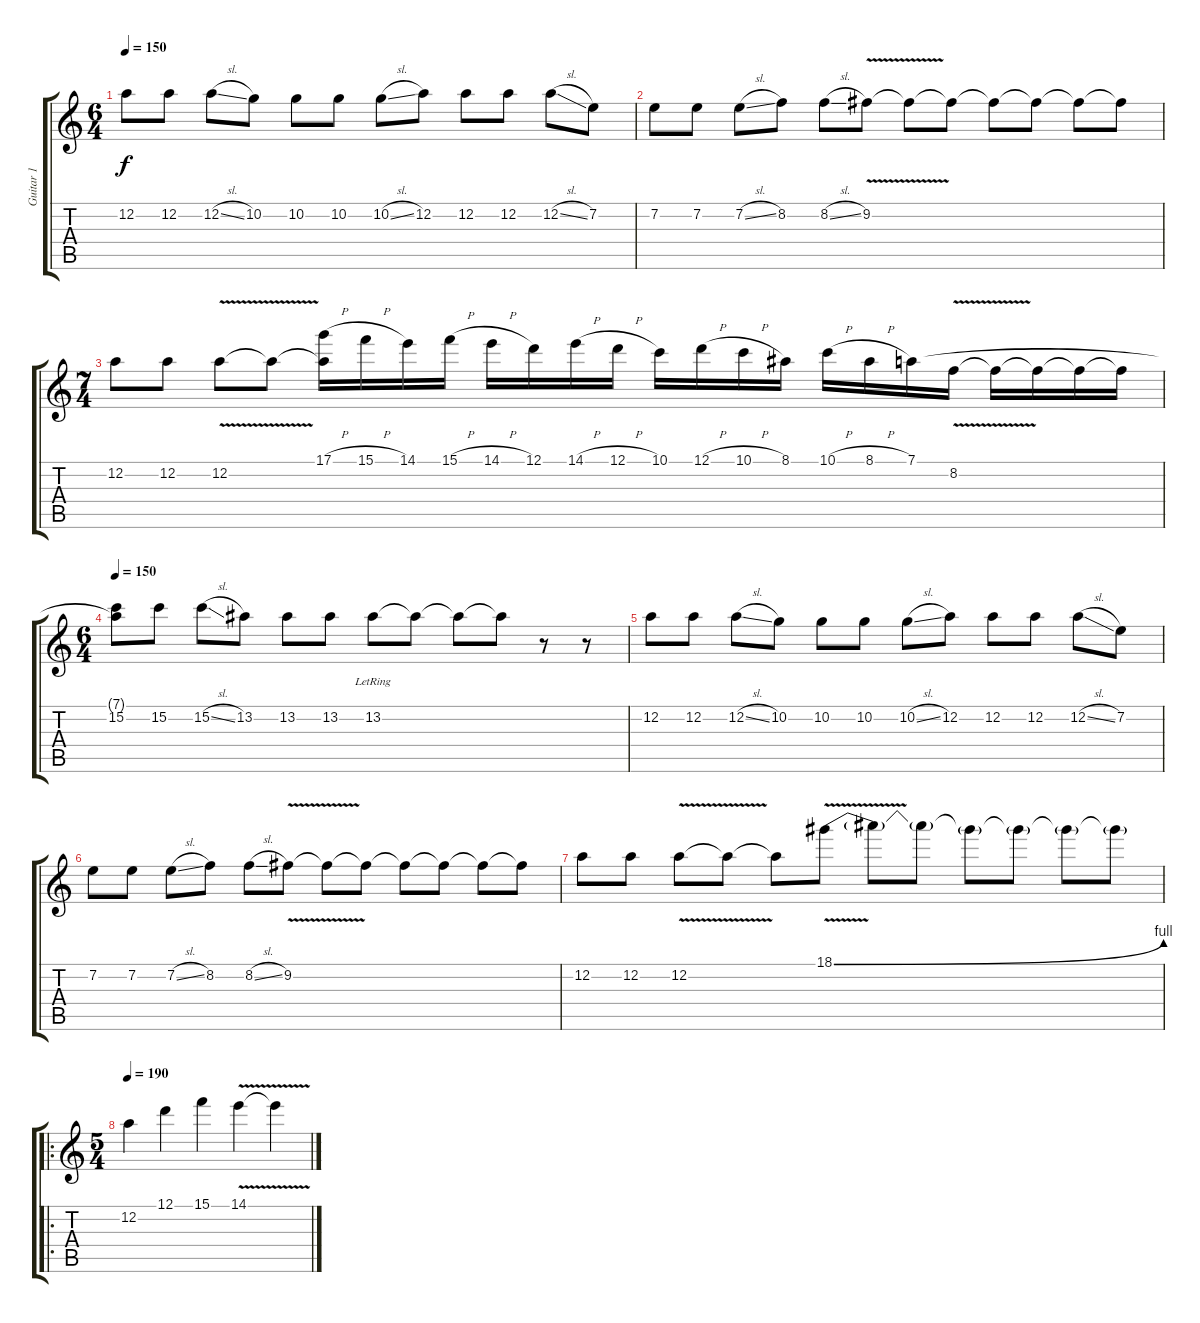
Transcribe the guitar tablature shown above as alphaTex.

\track ("Guitar 1" "Guitar 1") {instrument overdrivenguitar}
\staff {score tabs}
\tuning (D4 A3 F3 C3 G2 D2) {hide}
\ts (6 4)
\tempo 150
\clef g2
\ks c
12.2.8{dy f} 12.2.8 12.2{sl}.8 10.2.8 10.2.8 10.2.8 10.2{sl}.8 12.2.8 12.2.8 12.2.8 12.2{sl}.8 7.2.8 |
7.2.8 7.2.8 7.2{sl}.8 8.2.8 8.2{sl}.8 9.2{v}.8 9.2{t}.8 9.2{t}.8 9.2{t}.8 9.2{t}.8 9.2{t}.8 9.2{t}.8 |
\ts (7 4)
12.2.8 12.2.8 12.2{v}.8 12.2{t}.8 (17.1{h} 12.2{t}).16 15.1{h}.16 14.1.16 15.1{h}.16 14.1{h}.16 12.1.16 14.1{h}.16 12.1{h}.16 10.1.16 12.1{h}.16 10.1{h}.16 8.1.16 10.1{h}.16 8.1{h}.16 7.1.16 8.2{v}.16 8.2{t}.16 8.2{t}.16 8.2{t}.16 8.2{t}.16 |
\ts (6 4)
\tempo 150
(7.1{t} 15.2).8 15.2.8 15.2{sl}.8 13.2.8 13.2.8 13.2.8 13.2{lr}.8 13.2{t}.8 13.2{t}.8 13.2{t}.8 r.8 r.8 |
12.2.8 12.2.8 12.2{sl}.8 10.2.8 10.2.8 10.2.8 10.2{sl}.8 12.2.8 12.2.8 12.2.8 12.2{sl}.8 7.2.8 |
7.2.8 7.2.8 7.2{sl}.8 8.2.8 8.2{sl}.8 9.2{v}.8 9.2{t}.8 9.2{t}.8 9.2{t}.8 9.2{t}.8 9.2{t}.8 9.2{t}.8 |
12.2.8 12.2.8 12.2{v}.8 12.2{t}.8 12.2{t}.8 18.1{be (bend 0 0 60 4) v}.8 18.1{t}.8 18.1{t}.8 18.1{t}.8 18.1{t}.8 18.1{t}.8 18.1{t}.8 |
\ro
\ts (5 4)
\tempo 190
12.2.4 12.1.4 15.1.4 14.1{v}.4 14.1{t}.4
